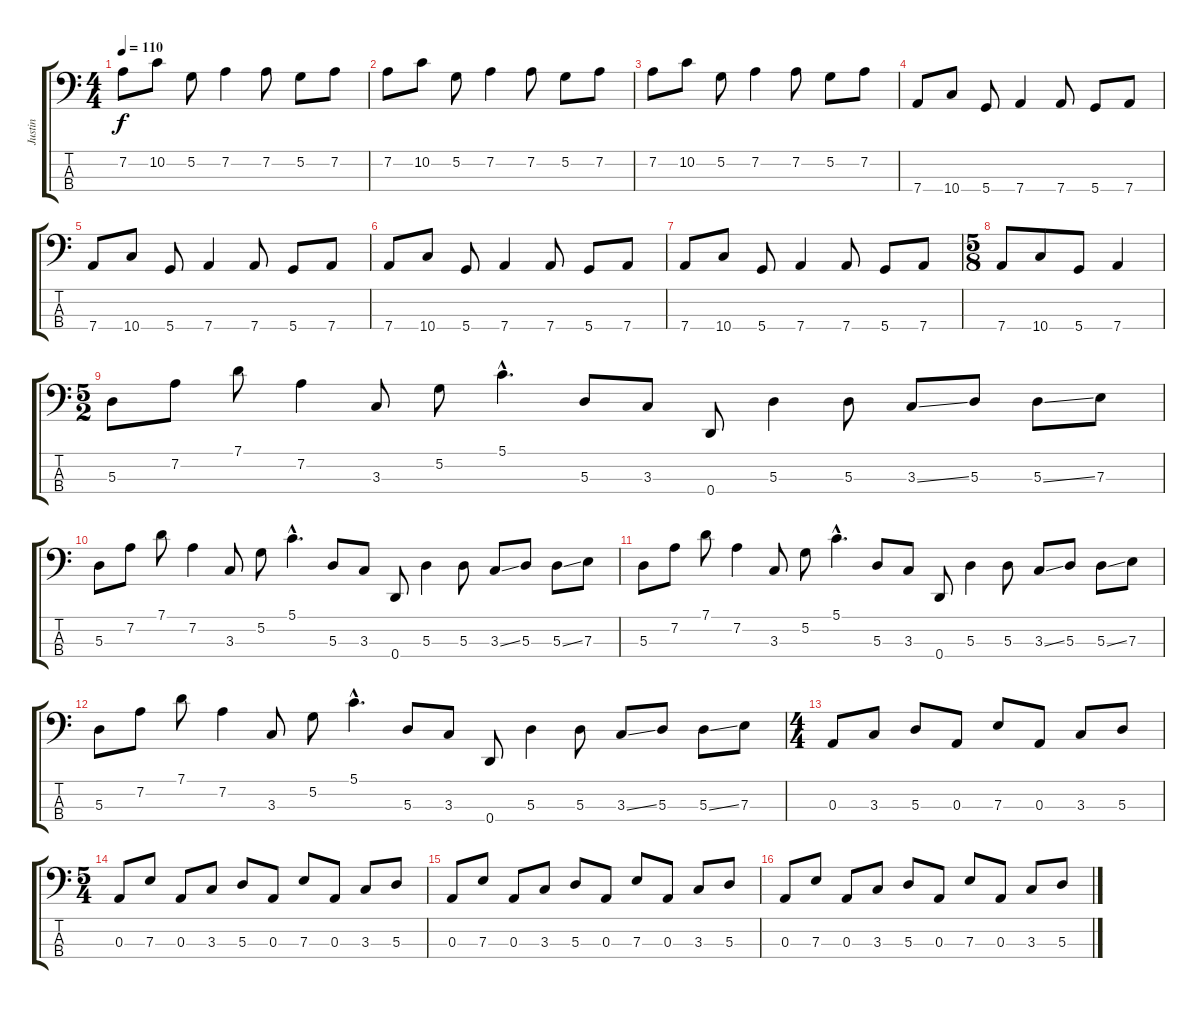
\track ("Justin" "Justin") {instrument electricbassfinger}
\staff {score tabs}
\tuning (G2 D2 A1 D1) {hide}
\ts (4 4)
\tempo 110
\clef f4
\ks c
7.2.8{dy f} 10.2.8 5.2.8 7.2.4 7.2.8 5.2.8 7.2.8 |
7.2.8 10.2.8 5.2.8 7.2.4 7.2.8 5.2.8 7.2.8 |
7.2.8 10.2.8 5.2.8 7.2.4 7.2.8 5.2.8 7.2.8 |
7.4.8 10.4.8 5.4.8 7.4.4 7.4.8 5.4.8 7.4.8 |
7.4.8 10.4.8 5.4.8 7.4.4 7.4.8 5.4.8 7.4.8 |
7.4.8 10.4.8 5.4.8 7.4.4 7.4.8 5.4.8 7.4.8 |
7.4.8 10.4.8 5.4.8 7.4.4 7.4.8 5.4.8 7.4.8 |
\ts (5 8)
7.4.8 10.4.8 5.4.8 7.4.4 |
\ts (5 2)
5.3.8 7.2.8 7.1.8 7.2.4 3.3.8 5.2.8 5.1{hac}.4{d} 5.3.8 3.3.8 0.4.8 5.3.4 5.3.8 3.3{ss}.8 5.3.8 5.3{ss}.8 7.3.8 |
5.3.8 7.2.8 7.1.8 7.2.4 3.3.8 5.2.8 5.1{hac}.4{d} 5.3.8 3.3.8 0.4.8 5.3.4 5.3.8 3.3{ss}.8 5.3.8 5.3{ss}.8 7.3.8 |
5.3.8 7.2.8 7.1.8 7.2.4 3.3.8 5.2.8 5.1{hac}.4{d} 5.3.8 3.3.8 0.4.8 5.3.4 5.3.8 3.3{ss}.8 5.3.8 5.3{ss}.8 7.3.8 |
5.3.8 7.2.8 7.1.8 7.2.4 3.3.8 5.2.8 5.1{hac}.4{d} 5.3.8 3.3.8 0.4.8 5.3.4 5.3.8 3.3{ss}.8 5.3.8 5.3{ss}.8 7.3.8 |
\ts (4 4)
0.3.8 3.3.8 5.3.8 0.3.8 7.3.8 0.3.8 3.3.8 5.3.8 |
\ts (5 4)
0.3.8 7.3.8 0.3.8 3.3.8 5.3.8 0.3.8 7.3.8 0.3.8 3.3.8 5.3.8 |
0.3.8 7.3.8 0.3.8 3.3.8 5.3.8 0.3.8 7.3.8 0.3.8 3.3.8 5.3.8 |
0.3.8 7.3.8 0.3.8 3.3.8 5.3.8 0.3.8 7.3.8 0.3.8 3.3.8 5.3.8
